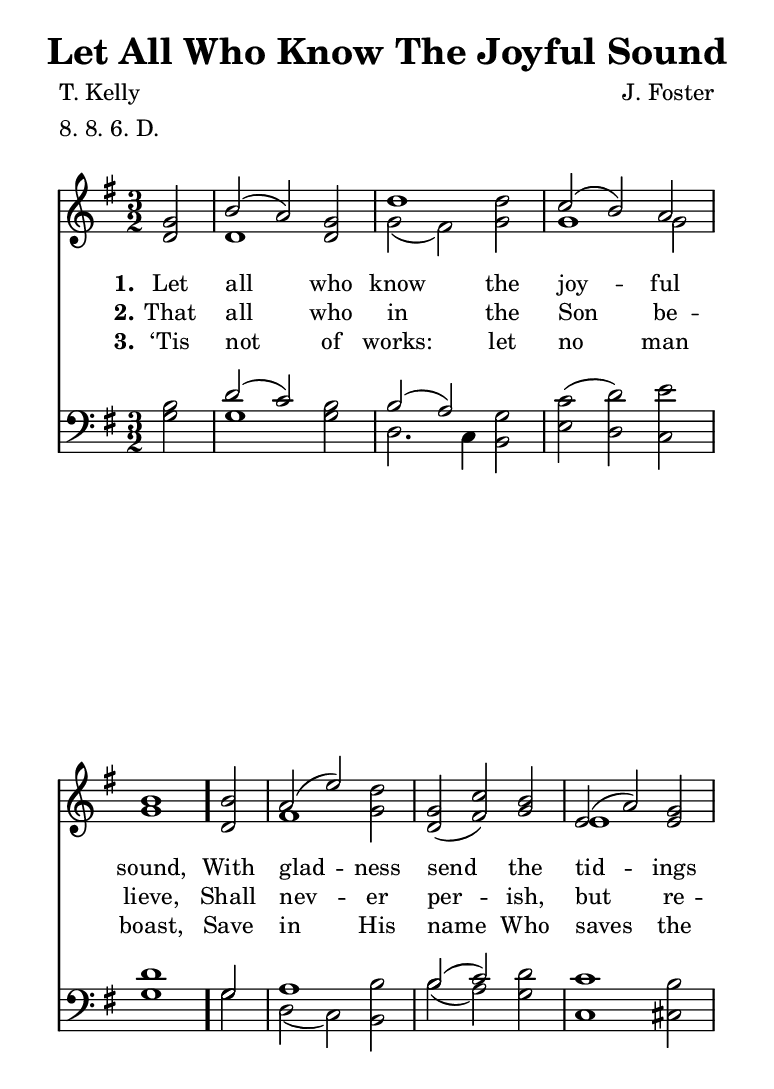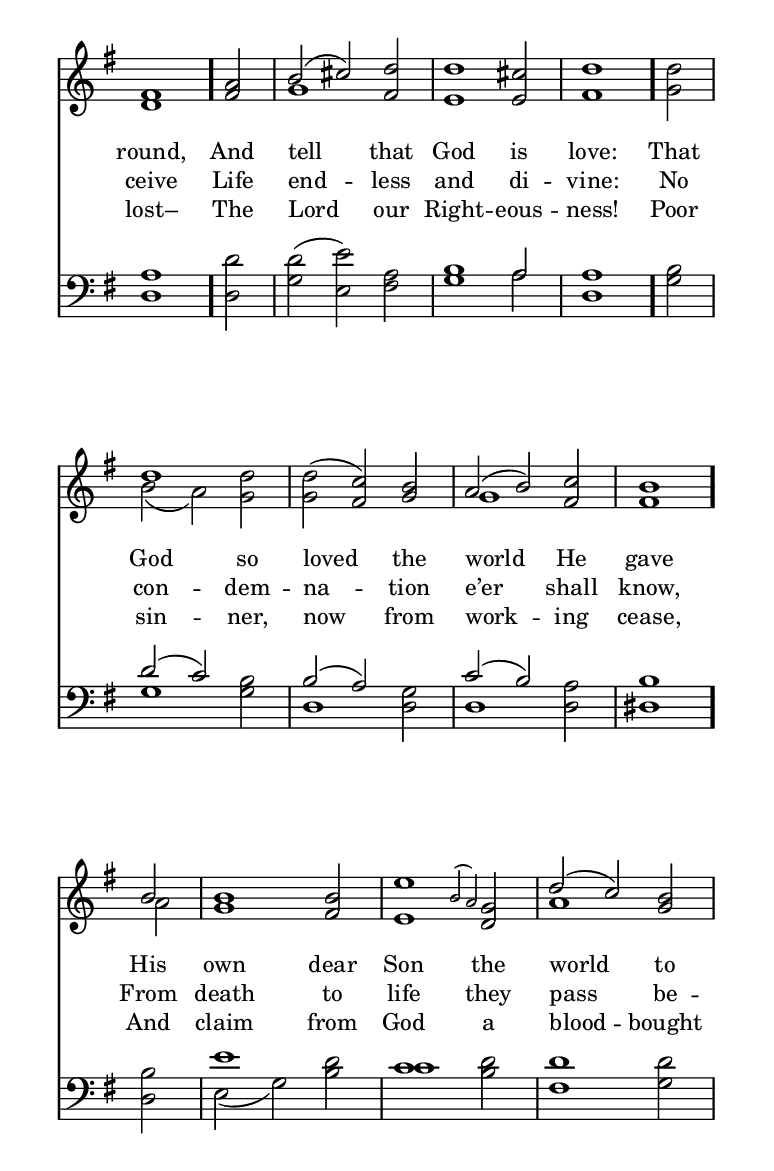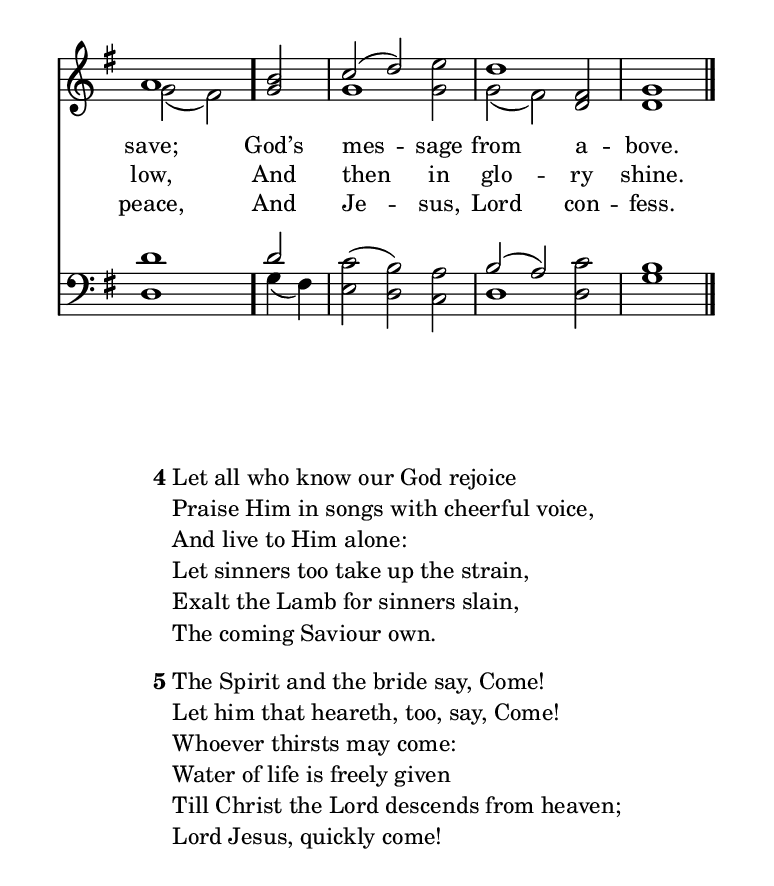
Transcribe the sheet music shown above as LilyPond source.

\include "common/global.ily"
\paper {
  \include "common/paper.ily"
  systems-per-page = ##f
  system-count = #(cond (is-eogsized 3) (#t #f))
}

\header{
  hymnnumber = "100"
  title = "Let All Who Know The Joyful Sound"
  tunename = "Pembroke"
  meter = "8. 8. 6. D."
  poet = "T. Kelly"
  composer = "J. Foster"
  %copyright = ""
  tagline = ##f
}

% for fermata in MIDI
ta = { \tempo 2=100 }
tb = { \tempo 2=50 }

global = {
  \include "common/overrides.ily"
  \override Staff.TimeSignature.style = #'numbered
  \time 3/2
  \override Score.MetronomeMark.transparent = ##t % hide all fermata changes too
  \ta
  \key g \major
  \partial 2
  \autoBeamOff
}

notesSoprano = {
\global
\relative c'' {

  g2 | b( a) g | d'1 d2 | c( b) a | b1
  b2 | a( e') d | g,( c) b | e,( a) g | fis1
  a2 | b( cis) d | d1 cis2 | d1
  d2 | d1 d2 | d( c) b | a( b) c | b1
  b2 | b1 b2 | e1 \grace { b2( a2) } g2 | d'( c) b | a1
  b2 | c( d) e | d1 fis,2 | g1

  \bar "|."

}
}

notesAlto = {
\global
\relative e' {

  d2 | d1 d2 | g( fis) g | g1 g2 | g1
  d2 | fis1 g2 | d( fis) g | e1 e2 | d1
  fis2 | g1 fis2 | e1 e2 | fis1
  g2 | b( a) g | g( fis) g | g1 fis2 | fis1
  a2 | g1 fis2 | e1 d2 | a'1 g2 | g( fis)
  g2 | g1 g2 | g( fis) d | d1

}
}

notesTenor = {
\global
\relative a {

  b2 | d( c) b | b( a) g | c( d) e | d1
  g,2 | a1 b2 | b(c) d | c1 b2 | a1
  d2 | d( e) a, | b1 a2 | a1
  b2 | d( c) b | b( a) g | c( b) a | b1
  b2 | e1 d2 | c1 d2 | d1 d2 | d1
  d2 | c( b) a | b( a) c | b1

}
}

notesBass = {
\global
\relative f {

  g2 | g1 g2 | d2. c4 b2 | e( d) c | g'1
  g2 | d( c) b | b'( a) g | c,1 cis2 | d1
  d2 | g( e) fis | g1 a2 | d,1
  g2 | g1 g2 | d1 d2 | d1 d2 | dis1
  dis2 | e( g) b | c1 b2 | fis1 g2 | d1
  g4( fis4) | e2( d) c | d1 d2 | g1

}
}

wordsA = \lyricmode {
\set stanza = "1."

Let all who know the joy -- ful sound, \bar "."
With glad -- ness send the tid -- ings round, \bar "."
And tell that God is love: \bar "."
That God so loved the world He gave \bar "."
His own dear Son the world to save; \bar "."
God’s mes -- sage from a -- bove. \bar "."

}

wordsB = \lyricmode {
\set stanza = "2."

That all who in the Son be -- lieve,
Shall nev -- er per -- ish, but re -- ceive
Life end -- less and di -- vine:
No con -- dem -- na -- tion e’er shall know,
From death to life they pass be -- low,
And then in glo -- ry shine.

}

wordsC = \lyricmode {
\set stanza = "3."

‘Tis not of works: let no man boast,
Save in His name Who saves the lost–
The Lord our Right -- eous -- ness!
Poor sin -- ner, now from work -- ing cease,
And claim from God a blood -- bought peace,
And Je -- sus, Lord con -- fess.

}

wordsD = \markuplist {

\line { Let all who know our God rejoice }
\line { Praise Him in songs with cheerful voice, }
\line { And live to Him alone: }
\line { Let sinners too take up the strain, }
\line { Exalt the Lamb for sinners slain, }
\line { The coming Saviour own. }

}

wordsE = \markuplist {

\line { The Spirit and the bride say, Come! }
\line { Let him that heareth, too, say, Come! }
\line { Whoever thirsts may come: }
\line { Water of life is freely given }
\line { Till Christ the Lord descends from heaven; }
\line { Lord Jesus, quickly come! }

}

\score {
  \context ChoirStaff <<
    \context Staff = upper <<
      \set Staff.autoBeaming = ##f
      \set ChoirStaff.systemStartDelimiter = #'SystemStartBar
      \set ChoirStaff.printPartCombineTexts = ##f
      \partcombine #'(2 . 9) \notesSoprano \notesAlto
      \context NullVoice = sopranos { \voiceOne << \notesSoprano >> }
      \context NullVoice = altos { \voiceTwo << \notesAlto >> }
      \context Lyrics = one   \lyricsto sopranos \wordsA
      \context Lyrics = two   \lyricsto sopranos \wordsB
      \context Lyrics = three \lyricsto sopranos \wordsC
    >>
    \context Staff = men <<
      \set Staff.autoBeaming = ##f
      \clef bass
      \set ChoirStaff.printPartCombineTexts = ##f
      \partcombine #'(2 . 9) \notesTenor \notesBass
      \context NullVoice = tenors { \voiceOne << \notesTenor >> }
      \context NullVoice = basses { \voiceTwo << \notesBass >> }
    >>
  >>
  \layout {
    \include "common/layout.ily"
  }
  \midi{
    \include "common/midi.ily"
  }
}

\noPageBreak

\markup { \fill-line { \column {
  \line{ \bold 4 \column { \wordsD } } \combine \null \vspace #0.4
  \line{ \bold 5 \column { \wordsE } } \combine \null \vspace #0.4
} } }

\pageBreak

\version "2.19.49"  % necessary for upgrading to future LilyPond versions.

% vi:set et ts=2 sw=2 ai nocindent syntax=lilypond:
